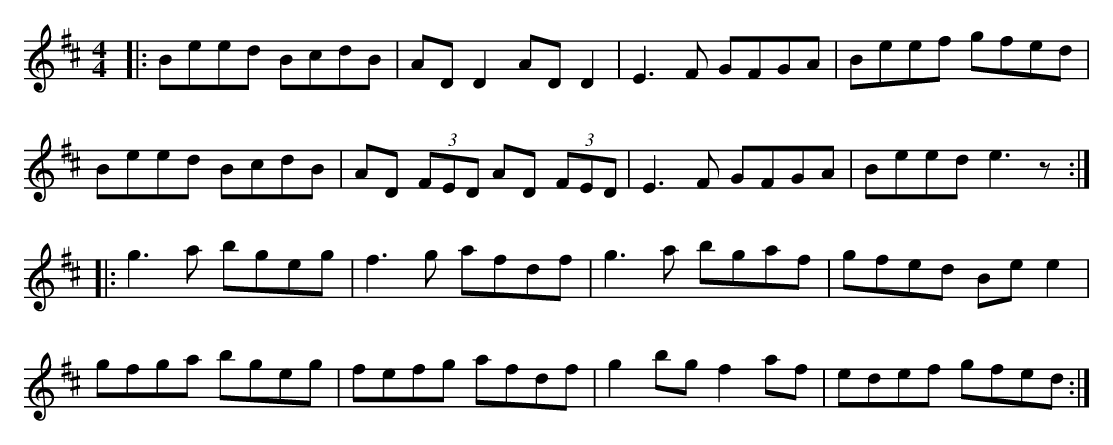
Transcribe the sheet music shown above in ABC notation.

X:1
M:4/4
K:Edor
|:Beed BcdB|AD D2 AD D2|E3F GFGA|Beef gfed|
Beed BcdB|AD (3FED AD (3FED|E3F GFGA|Beed e3z:|
|:g3a bgeg|f3g afdf|g3a bgaf|gfed Be e2|
gfga bgeg|fefg afdf|g2bg f2af|edef gfed:|
